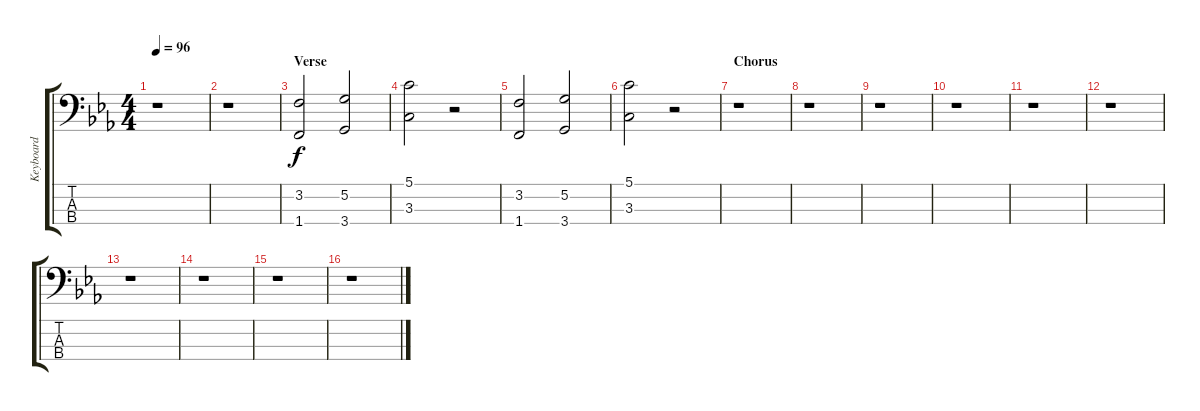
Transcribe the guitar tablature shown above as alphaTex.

\track ("Keyboard" "Keyboard") {instrument synthbass1}
\staff {score tabs}
\tuning (G2 D2 A1 E1) {hide}
\ts (4 4)
\tempo 96
\clef f4
\ks eb
r.1{dy f} |
r.1 |
\section ("" "Verse")
(3.2 1.4).2 (5.2 3.4).2 |
(5.1 3.3).2 r.2 |
(3.2 1.4).2 (5.2 3.4).2 |
(5.1 3.3).2 r.2 |
\section ("" "Chorus")
r.1 |
r.1 |
r.1 |
r.1 |
r.1 |
r.1 |
r.1 |
r.1 |
r.1 |
r.1
